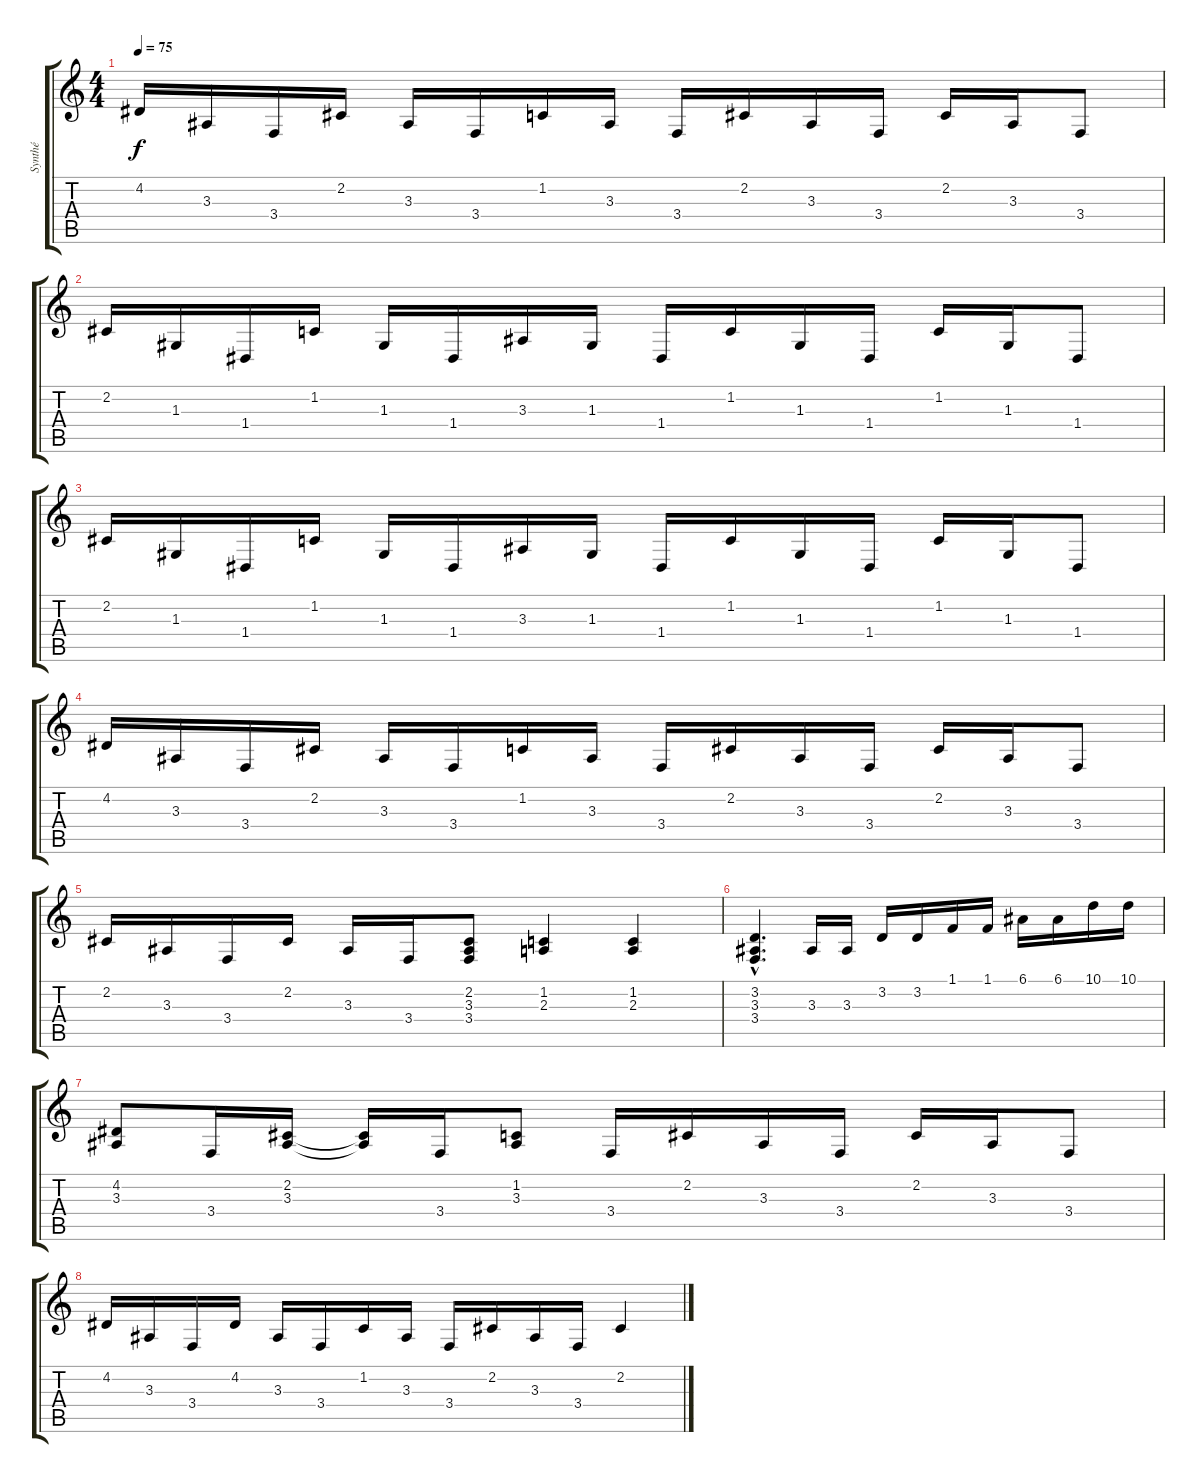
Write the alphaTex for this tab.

\track ("Synthé" "Synthé") {instrument acousticgrandpiano}
\staff {score tabs}
\tuning (E4 B3 G3 D3 A2 E2) {hide}
\ts (4 4)
\tempo 75
\clef g2
\ks c
4.2.16{dy f} 3.3.16 3.4.16 2.2.16 3.3.16 3.4.16 1.2.16 3.3.16 3.4.16 2.2.16 3.3.16 3.4.16 2.2.16 3.3.16 3.4.8 |
2.2.16 1.3.16 1.4.16 1.2.16 1.3.16 1.4.16 3.3.16 1.3.16 1.4.16 1.2.16 1.3.16 1.4.16 1.2.16 1.3.16 1.4.8 |
2.2.16 1.3.16 1.4.16 1.2.16 1.3.16 1.4.16 3.3.16 1.3.16 1.4.16 1.2.16 1.3.16 1.4.16 1.2.16 1.3.16 1.4.8 |
4.2.16 3.3.16 3.4.16 2.2.16 3.3.16 3.4.16 1.2.16 3.3.16 3.4.16 2.2.16 3.3.16 3.4.16 2.2.16 3.3.16 3.4.8 |
2.2.16 3.3.16 3.4.16 2.2.16 3.3.16 3.4.16 (2.2 3.3 3.4).8 (1.2 2.3).4 (1.2 2.3).4 |
(3.2{hac} 3.3{hac} 3.4{hac}).4{d} 3.3.16 3.3.16 3.2.16 3.2.16 1.1.16 1.1.16 6.1.16 6.1.16 10.1.16 10.1.16 |
(4.2 3.3).8 3.4.16 (2.2 3.3).16 (2.2{t} 3.3{t}).16 3.4.16 (1.2 3.3).8 3.4.16 2.2.16 3.3.16 3.4.16 2.2.16 3.3.16 3.4.8 |
4.2.16 3.3.16 3.4.16 4.2.16 3.3.16 3.4.16 1.2.16 3.3.16 3.4.16 2.2.16 3.3.16 3.4.16 2.2.4
